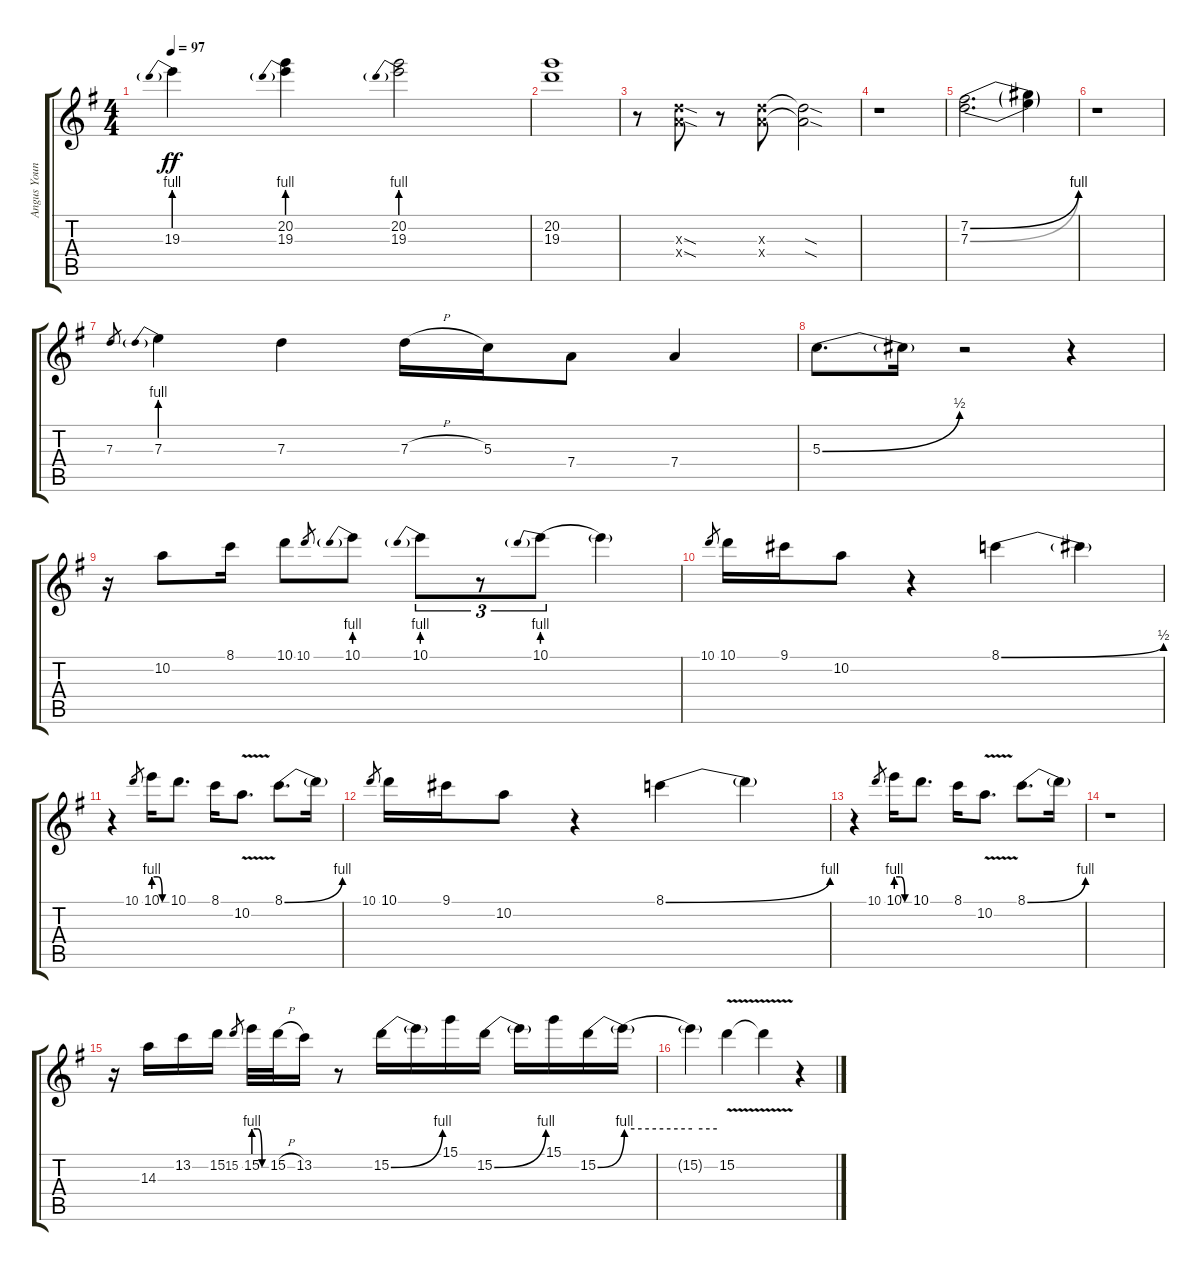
\track ("Angus Young - Lead" "Angus Youn") {instrument distortionguitar}
\staff {score tabs}
\tuning (E4 B3 G3 D3 A2 E2) {hide}
\ts (4 4)
\tempo 97
\clef g2
\ks g
19.3{be (prebend 0 4 60 4)}.4{dy ff} (20.2 19.3{be (prebend 0 4 60 4)}).4 (20.2 19.3{be (prebend 0 4 60 4)}).2 |
(20.2 19.3).1 |
r.8 (7.3{sod x} 7.4{sod x}).8 r.8 (7.3{x} 7.4{x}).8 (7.3{sod t} 7.4{sod t}).2 |
r.1 |
(7.2{be (bend 0 0 60 4)} 7.3{be (bend 0 0 60 4)}).2{d} (7.2{t} 7.3{t}).4 |
r.1 |
7.3.8{gr} 7.3{be (prebend 0 4 60 4)}.4 7.3.4 7.3{h}.16 5.3.16 7.4.8 7.4.4 |
5.3{be (bend 0 0 60 2)}.8{d} 5.3{t}.16 r.2 r.4 |
r.16 10.2.8 8.1.16 10.1.8 10.1.8{gr} 10.1{be (prebend 0 4 60 4)}.8 10.1{be (prebend 0 4 60 4)}.8{tu (3 2)} r.8{tu (3 2)} 10.1{be (prebend 0 4 60 4)}.8{tu (3 2)} 10.1{t}.4 |
10.1.8{gr} 10.1.16 9.1.16 10.2.8 r.4 8.1{be (bend 0 0 60 2)}.4 8.1{t}.4 |
r.4 10.1.8{gr} 10.1{be (custom 0 4 20 4 40 0 60 0)}.16 10.1.8{d} 8.1.16 10.2{v}.8{d} 8.1{be (bend 0 0 60 4)}.8{d} 8.1{t}.16 |
10.1.8{gr} 10.1.16 9.1.16 10.2.8 r.4 8.1{be (bend 0 0 60 4)}.4 8.1{t}.4 |
r.4 10.1.8{gr} 10.1{be (custom 0 4 20 4 40 0 60 0)}.16 10.1.8{d} 8.1.16 10.2{v}.8{d} 8.1{be (bend 0 0 60 4)}.8{d} 8.1{t}.16 |
r.1 |
r.16 14.3.16 13.2.16 15.2.16 15.2.8{gr} 15.2{be (custom 0 4 20 4 40 0 60 0)}.32 15.2{h}.32 13.2.16 r.8 15.2{be (bend 0 0 60 4)}.16 15.2{t}.16 15.1.16 15.2{be (bend 0 0 60 4)}.16 15.2{t}.16 15.1.16 15.2{be (bend 0 0 60 4)}.16 15.2{be (hold 0 4 60 4) t}.16 |
15.2{be (hold 0 4 60 4) t}.4 15.2{v}.4 15.2{v t}.4 r.4
